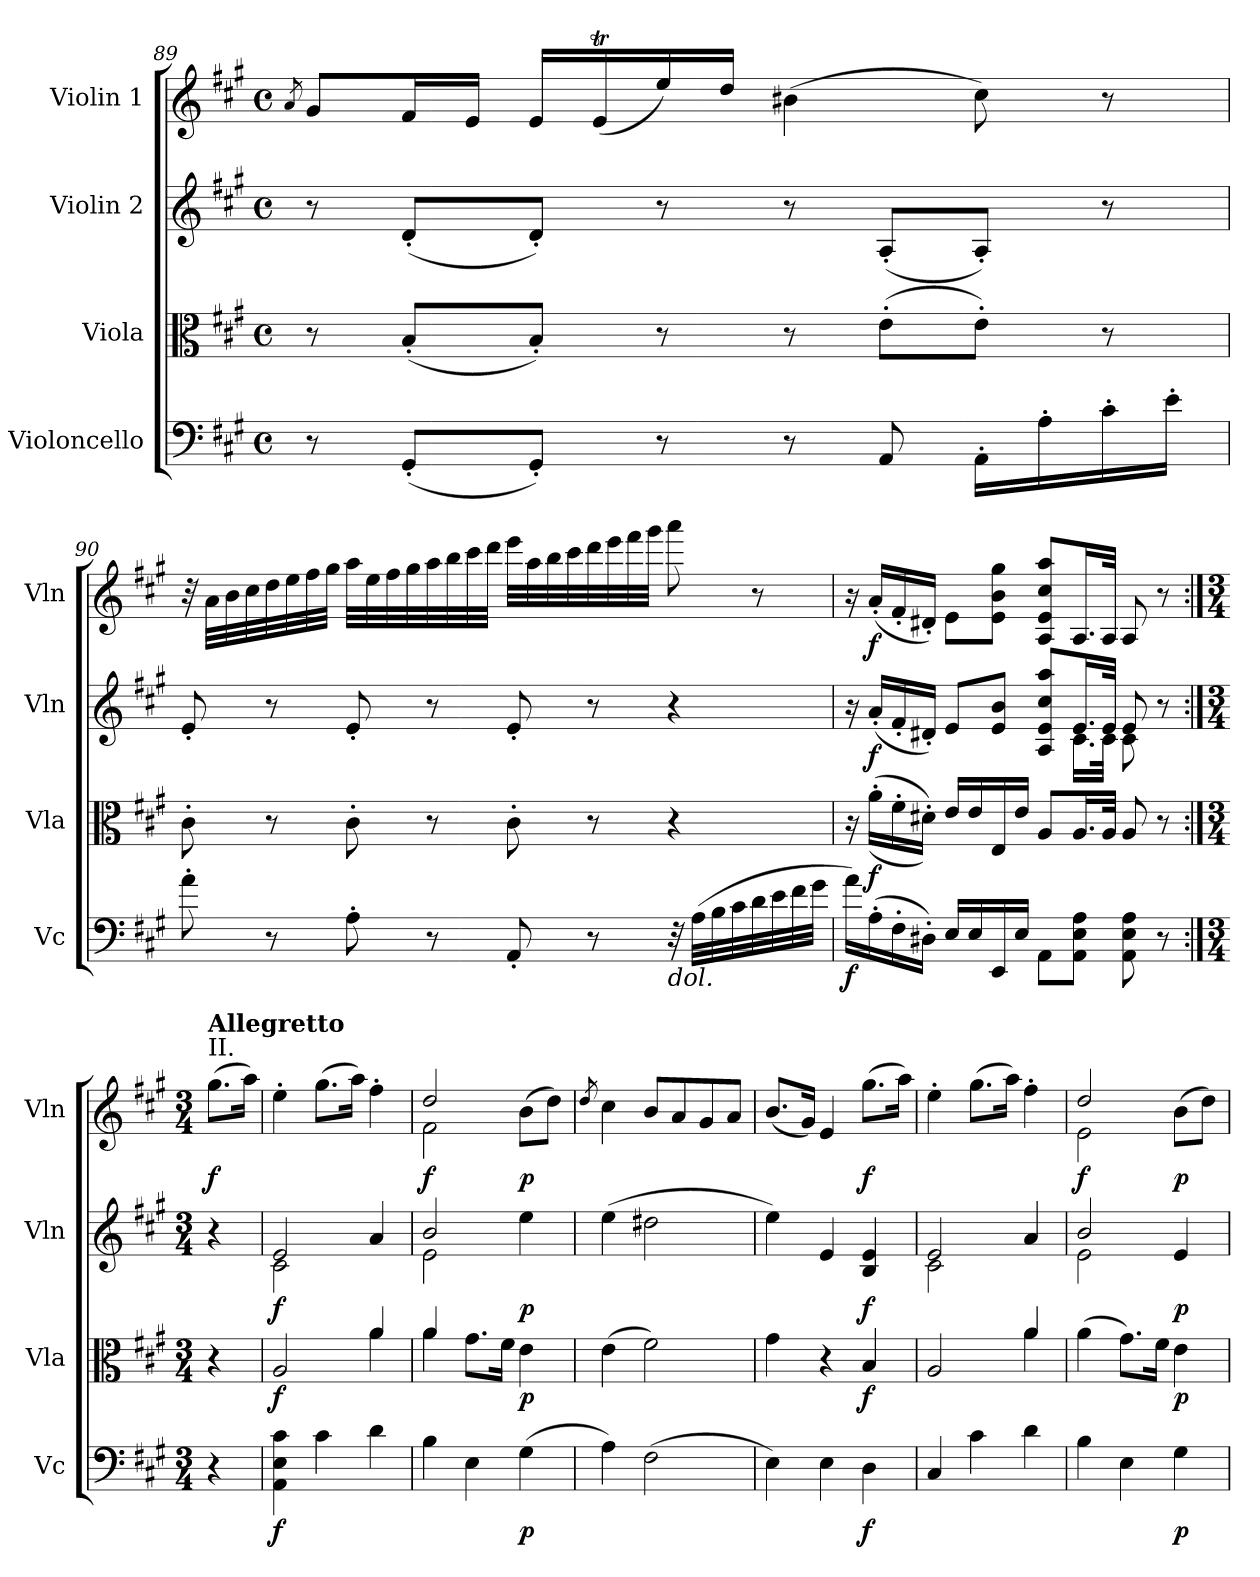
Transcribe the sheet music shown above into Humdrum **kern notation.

**kern	**dynam	**kern	**dynam	**kern	**dynam	**kern	**dynam
*part4	*part4	*part3	*part3	*part2	*part2	*part1	*part1
*staff4	*staff4	*staff3	*staff3	*staff2	*staff2	*staff1	*staff1
*I"Violoncello	*	*I"Viola	*	*I"Violin 2	*	*I"Violin 1	*
*I'Vc	*	*I'Vla	*	*I'Vln	*	*I'Vln	*
!!LO:LB:g=z
*clefF4	*	*clefC3	*	*clefG2	*	*clefG2	*
*k[f#c#g#]	*	*k[f#c#g#]	*	*k[f#c#g#]	*	*k[f#c#g#]	*
*M4/4	*	*M4/4	*	*M4/4	*	*M4/4	*
*met(c)	*	*met(c)	*	*met(c)	*	*met(c)	*
=89	=89	=89	=89	=89	=89	=89	=89
.	.	.	.	.	.	8qa/	.
8r	.	8r	.	8r	.	8g#/L	.
(8GG#'/L	.	(8B'/L	.	(8d'/L	.	16f#/L	.
.	.	.	.	.	.	16e/JJ	.
8GG#'/J)	.	8B'/J)	.	8d'/J)	.	16e/LL	.
.	.	.	.	.	.	(16eT/	.
8r	.	8r	.	8r	.	16ee/)	.
.	.	.	.	.	.	16dd/JJ	.
8r	.	8r	.	8r	.	(4b#X\	.
8AA/	.	(8e'\L	.	(8A'/L	.	.	.
16AA'\LL	.	8e'\J)	.	8A'/J)	.	8cc#\)	.
16A'\	.	.	.	.	.	.	.
16c#'\	.	8r	.	8r	.	8r	.
16e'\JJ	.	.	.	.	.	.	.
!!LO:LB:g=z
=90	=90	=90	=90	=90	=90	=90	=90
8a'\	.	8c#'\	.	8e'/	.	32r	.
.	.	.	.	.	.	32a\LLL	.
.	.	.	.	.	.	32b\	.
.	.	.	.	.	.	32cc#\	.
8r	.	8r	.	8r	.	32dd\	.
.	.	.	.	.	.	32ee\	.
.	.	.	.	.	.	32ff#\	.
.	.	.	.	.	.	32gg#\JJJ	.
8A'\	.	8c#'\	.	8e'/	.	32aa\LLL	.
.	.	.	.	.	.	32ee\	.
.	.	.	.	.	.	32ff#\	.
.	.	.	.	.	.	32gg#\	.
8r	.	8r	.	8r	.	32aa\	.
.	.	.	.	.	.	32bb\	.
.	.	.	.	.	.	32ccc#\	.
.	.	.	.	.	.	32ddd\JJJ	.
8AA'/	.	8c#'\	.	8e'/	.	32eee\LLL	.
.	.	.	.	.	.	32aa\	.
.	.	.	.	.	.	32bb\	.
.	.	.	.	.	.	32ccc#\	.
8r	.	8r	.	8r	.	32ddd\	.
.	.	.	.	.	.	32eee\	.
.	.	.	.	.	.	32fff#\	.
.	.	.	.	.	.	32ggg#\JJJ	.
!LO:TX:b:i:t=dol.	!	!	!	!	!	!	!
32r	.	4r	.	4r	.	8aaa\	.
(32A\LLL	.	.	.	.	.	.	.
32B\	.	.	.	.	.	.	.
32c#\	.	.	.	.	.	.	.
32d\	.	.	.	.	.	8r	.
32e\	.	.	.	.	.	.	.
32f#\	.	.	.	.	.	.	.
32g#\JJJ	.	.	.	.	.	.	.
!!LO:LB:g=z
=91	=91	=91	=91	=91	=91	=91	=91
*	*	*	*	*^	*	*	*
!	!LO:DY:b	!	!	!	!	!	!	!
16a\LL)	f	16r	.	16r	8ryy	.	16r	.
!	!	!	!LO:DY:b	!	!	!LO:DY:b	!	!LO:DY:b
(16A'\	.	((16a'\LL	f	(16a'/LL	.	f	(16a'/LL	f
*	*	*	*	*v	*v	*	*	*
16F#'\	.	16f#'\	.	16f#'/	.	16f#'/	.
16D#X'\JJ)	.	16d#X'\JJ))	.	16d#X'/JJ)	.	16d#j'/JJ)	.
16E/LL	.	16e/LL	.	8e/L	.	8e\L	.
16E/	.	16e/	.	.	.	.	.
16EE/	.	16E/	.	8e/ 8b/J	.	8e\ 8b\ 8gg#\J	.
16E/JJ	.	16e/JJ	.	.	.	.	.
8AA\L	.	8A/L	.	8A/ 8e/ 8cc#/ 8aa/L	.	8A/ 8e/ 8cc#/ 8aa/L	.
*	*	*	*	*^	*	*	*
8AA\ 8E\ 8A\J	.	16.A/L	.	16.e/L	16.c#\LL	.	16.A/L	.
.	.	32A/JJk	.	32e/JJk	32c#\JJk	.	32A/JJk	.
8AA\ 8E\ 8A\	.	8A/	.	8e/	8c#\	.	8A/	.
8r	.	8r	.	8r	8ryy	.	8r	.
*	*	*	*	*v	*v	*	*	*
!!LO:PB:g=z
=:|!	=:|!	=:|!	=:|!	=:|!	=:|!	=:|!	=:|!
*M3/4	*	*M3/4	*	*M3/4	*	*M3/4	*
*	*	*	*	*^	*	*	*
!	!	!	!	!	!	!	!LO:TX:a:t=II.	!
!	!	!	!	!	!	!	!LO:TX:a:B:t=Allegretto	!
!	!	!	!	!	!	!	!	!LO:DY:b
*	*	*	*	*v	*v	*	*	*
4r	.	4r	.	4r	.	(8.gg#\L	f
.	.	.	.	.	.	16aa\Jk)	.
=1	=1	=1	=1	=1	=1	=1	=1
*	*	*^	*	*^	*	*	*
!	!LO:DY:b	!	!	!LO:DY:b	!	!	!LO:DY:b	!	!
4AA\ 4E\ 4c#\	f	2A/	2ryy	f	2e/	2c#\	f	4ee'\	.
4c#\	.	.	.	.	.	.	.	(8.gg#\L	.
.	.	.	.	.	.	.	.	16aa\Jk)	.
4d\	.	4a/	4a\	.	4a/	4ryy	.	4ff#'\	.
=2	=2	=2	=2	=2	=2	=2	=2	=2	=2
*	*	*	*	*	*	*	*	*^	*
!	!	!	!	!	!	!	!	!	!	!LO:DY:b
4B\	.	4a/	4a\	.	2b/	2e\	.	2dd/	2f#\	f
4E\	.	8.g#\L	2ryy	.	.	.	.	.	.	.
.	.	16f#\Jk	.	.	.	.	.	.	.	.
!	!LO:DY:b	!	!	!LO:DY:b	!	!	!LO:DY:b	!	!	!LO:DY:b
(4G#\	p	4e\	.	p	4ee\	4ryy	p	(8b\L	4ryy	p
.	.	.	.	.	.	.	.	8dd\J)	.	.
*	*	*v	*v	*	*	*	*	*v	*v	*
*	*	*	*	*v	*v	*	*	*
=3	=3	=3	=3	=3	=3	=3	=3
.	.	.	.	.	.	8qdd/	.
4A\)	.	(4e\	.	(4ee\	.	4cc#\	.
(2F#\	.	2f#\)	.	2dd#X\	.	8b/L	.
.	.	.	.	.	.	8a/	.
.	.	.	.	.	.	8g#/	.
.	.	.	.	.	.	8a/J	.
=4	=4	=4	=4	=4	=4	=4	=4
4E\)	.	4g#\	.	4ee\)	.	(8.b/L	.
.	.	.	.	.	.	16g#/Jk)	.
4E\	.	4r	.	4e/	.	4e/	.
!	!LO:DY:b	!	!LO:DY:b	!	!LO:DY:b	!	!LO:DY:b
4D\	f	4B/	f	4B/ 4e/	f	(8.gg#\L	f
.	.	.	.	.	.	16aa\Jk)	.
=5	=5	=5	=5	=5	=5	=5	=5
*	*	*^	*	*^	*	*	*
4C#/	.	2A/	2ryy	.	2e/	2c#\	.	4ee'\	.
4c#\	.	.	.	.	.	.	.	(8.gg#\L	.
.	.	.	.	.	.	.	.	16aa\Jk)	.
4d\	.	4a/	4a\	.	4a/	4ryy	.	4ff#'\	.
=6	=6	=6	=6	=6	=6	=6	=6	=6	=6
*	*	*	*	*	*	*	*	*^	*
!	!	!	!	!	!	!	!	!	!	!LO:DY:b
*	*	*v	*v	*	*	*	*	*	*	*
4B\	.	(4a\	.	2b/	2e\	.	2dd/	2e\	f
4E\	.	8.g#\L)	.	.	.	.	.	.	.
.	.	16f#\Jk	.	.	.	.	.	.	.
!	!LO:DY:b	!	!LO:DY:b	!	!	!LO:DY:b	!	!	!LO:DY:b
4G#\	p	4e\	p	4e/	4ryy	p	(8b\L	4ryy	p
.	.	.	.	.	.	.	8dd\J)	.	.
*	*	*	*	*v	*v	*	*	*	*
*	*	*	*	*	*	*v	*v	*
=	=	=	=	=	=	=	=
*-	*-	*-	*-	*-	*-	*-	*-
